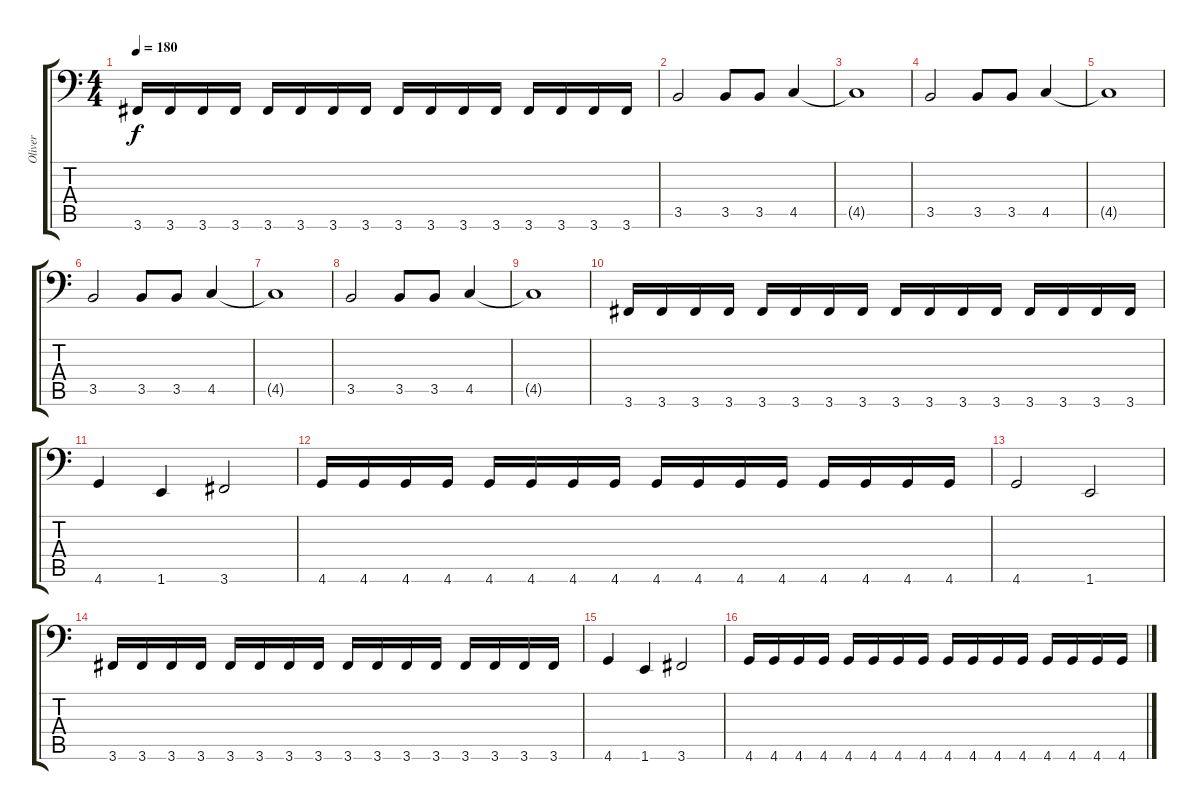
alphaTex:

\track ("Oliver" "Oliver") {instrument electricbasspick}
\staff {score tabs}
\tuning (Eb3 Bb2 Gb2 Db2 Ab1 Eb1) {hide}
\ts (4 4)
\tempo 180
\clef f4
\ks c
3.6.16{dy f} 3.6.16 3.6.16 3.6.16 3.6.16 3.6.16 3.6.16 3.6.16 3.6.16 3.6.16 3.6.16 3.6.16 3.6.16 3.6.16 3.6.16 3.6.16 |
3.5.2 3.5.8 3.5.8 4.5.4 |
4.5{t}.1 |
3.5.2 3.5.8 3.5.8 4.5.4 |
4.5{t}.1 |
3.5.2 3.5.8 3.5.8 4.5.4 |
4.5{t}.1 |
3.5.2 3.5.8 3.5.8 4.5.4 |
4.5{t}.1 |
3.6.16 3.6.16 3.6.16 3.6.16 3.6.16 3.6.16 3.6.16 3.6.16 3.6.16 3.6.16 3.6.16 3.6.16 3.6.16 3.6.16 3.6.16 3.6.16 |
4.6.4 1.6.4 3.6.2 |
4.6.16 4.6.16 4.6.16 4.6.16 4.6.16 4.6.16 4.6.16 4.6.16 4.6.16 4.6.16 4.6.16 4.6.16 4.6.16 4.6.16 4.6.16 4.6.16 |
4.6.2 1.6.2 |
3.6.16 3.6.16 3.6.16 3.6.16 3.6.16 3.6.16 3.6.16 3.6.16 3.6.16 3.6.16 3.6.16 3.6.16 3.6.16 3.6.16 3.6.16 3.6.16 |
4.6.4 1.6.4 3.6.2 |
4.6.16 4.6.16 4.6.16 4.6.16 4.6.16 4.6.16 4.6.16 4.6.16 4.6.16 4.6.16 4.6.16 4.6.16 4.6.16 4.6.16 4.6.16 4.6.16
